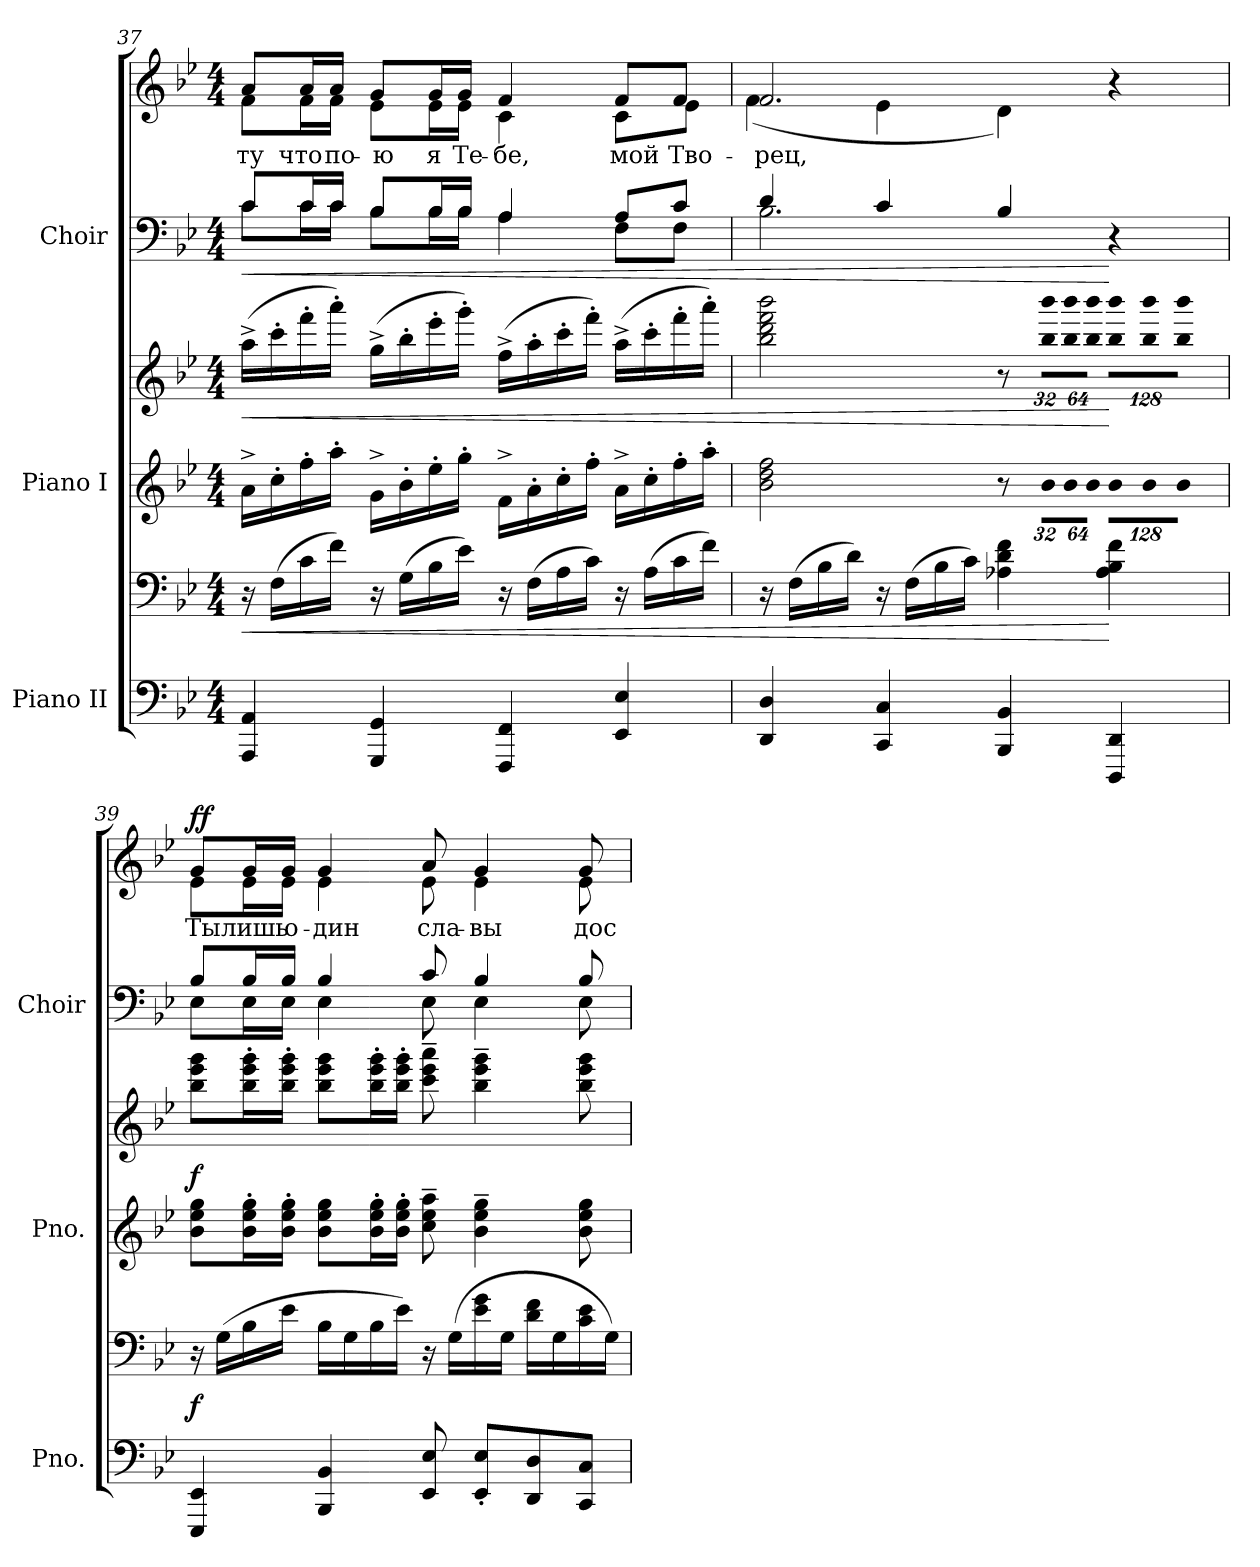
**kern	**kern	**dynam	**kern	**kern	**dynam	**kern	**kern	**text	**dynam
*part3	*part3	*part3	*part2	*part2	*part2	*part1	*part1	*part1	*part1
*staff6	*staff5	*staff5/6	*staff4	*staff3	*staff3/4	*staff2	*staff1	*staff1	*staff1/2
*I"Piano II	*	*	*I"Piano I	*	*	*I"Choir	*	*	*
*I'Pno.	*	*	*I'Pno.	*	*	*I'Choir	*	*	*
*clefF4	*clefF4	*	*clefG2	*clefG2	*	*clefF4	*clefG2	*	*
*k[b-e-]	*k[b-e-]	*	*k[b-e-]	*k[b-e-]	*	*k[b-e-]	*k[b-e-]	*	*
*B-:	*B-:	*	*B-:	*B-:	*	*B-:	*B-:	*	*
*M4/4	*M4/4	*	*M4/4	*M4/4	*	*M4/4	*M4/4	*	*
=37	=37	=37	=37	=37	=37	=37	=37	=37	=37
!	!	!LO:HP:b	!	!	!LO:HP:b	!	!	!	!LO:HP:b=2
*	*	*	*	*	*	*^	*	*	*
!	!	!	!	!	!	!	!	!	!LO:LY:b:color=#000000	!LO:HP:n=1:b
*	*	*	*	*	*	*	*	*^	*	*
4AAAi/ 4AAi	16r	<	16a^i\LL	(16aa^i\LL	<	8ci/L	8ci\L	8ai/L	8fi\L	ту	< <
.	(16Fi\LL	.	16cc'i\	16ccc'i\	.	.	.	.	.	.	.
!	!	!	!	!	!	!	!	!	!	!LO:LY:b:color=#000000	!
.	16ci\	.	16ff'i\	16fff'i\	.	16ci/L	16ci\L	16ai/L	16fi\L	что	.
!	!	!	!	!	!	!	!	!	!	!LO:LY:b:color=#000000	!
.	16fi\JJ)	.	16aa'i\JJ	16aaa'i\JJ)	.	16ci/JJ	16ci\JJ	16ai/JJ	16fi\JJ	по-	.
!	!	!	!	!	!	!	!	!	!	!LO:LY:b:color=#000000	!
4GGGi/ 4GGi	16r	.	16g^i\LL	(16gg^i\LL	.	8B-i/L	8B-i\L	8gi/L	8e-i\L	-ю	.
.	(16Gi\LL	.	16b-'i\	16bb-'i\	.	.	.	.	.	.	.
!	!	!	!	!	!	!	!	!	!	!LO:LY:b:color=#000000	!
.	16B-i\	.	16ee-'i\	16eee-'i\	.	16B-i/L	16B-i\L	16gi/L	16e-i\L	я	.
!	!	!	!	!	!	!	!	!	!	!LO:LY:b:color=#000000	!
.	16e-i\JJ)	.	16gg'i\JJ	16ggg'i\JJ)	.	16B-i/JJ	16B-i\JJ	16gi/JJ	16e-i\JJ	Те-	.
!	!	!	!	!	!	!	!	!	!	!LO:LY:b:color=#000000	!
4FFFi/ 4FFi	16r	.	16f^i\LL	(16ff^i\LL	.	4Ai/	4Ai\	4fi/	4ci\	-бе,	.
.	(16Fi\LL	.	16a'i\	16aa'i\	.	.	.	.	.	.	.
.	16Ai\	.	16cc'i\	16ccc'i\	.	.	.	.	.	.	.
.	16ci\JJ)	.	16ff'i\JJ	16fff'i\JJ)	.	.	.	.	.	.	.
!	!	!	!	!	!	!	!	!	!	!LO:LY:b:color=#000000	!
4EE-i/ 4E-i	16r	.	16a^i\LL	(16aa^i\LL	.	8Ai/L	8Fi\L	8fi/L	8ci\L	мой	.
.	(16Ai\LL	.	16cc'i\	16ccc'i\	.	.	.	.	.	.	.
!	!	!	!	!	!	!	!	!	!	!LO:LY:b:color=#000000	!
.	16ci\	.	16ff'i\	16fff'i\	.	8ci/J	8Fi\J	8fi/J	8e-i\J	Тво-	.
.	16fi\JJ)	.	16aa'i\JJ	16aaa'i\JJ)	.	.	.	.	.	.	.
=38	=38	=38	=38	=38	=38	=38	=38	=38	=38	=38	=38
!	!	!	!	!	!	!	!	!	!	!LO:LY:b:color=#000000	!
4DDi/ 4Di	16r	.	2b-i\ 2ddi 2ffi	2bb-i\ 2dddi 2fffi 2bbb-i	.	4di/	2.B-i\	2.fi/	(4fi\	-рец,	.
.	(16Fi\LL	.	.	.	.	.	.	.	.	.	.
.	16B-i\	.	.	.	.	.	.	.	.	.	.
.	16di\JJ)	.	.	.	.	.	.	.	.	.	.
4CCi/ 4Ci	16r	.	.	.	.	4ci/	.	.	4e-i\	.	.
.	(16Fi\LL	.	.	.	.	.	.	.	.	.	.
.	16B-i\	.	.	.	.	.	.	.	.	.	.
.	16ci\JJ)	.	.	.	.	.	.	.	.	.	.
4BBB-i/ 4BB-i	4A-Xi\ 4di 4fi	.	8r	8r	.	4B-i/	.	.	4di\)	.	.
*	*	*	*Xbrackettup	*	*	*	*	*	*	*	*
!	!	!	!LO:N:vis=16	!	!	!	!	!	!	!	!
*	*	*	*	*Xbrackettup	*	*	*	*	*	*	*
!	!	!	!	!LO:N:vis=16	!	!	!	!	!	!	!
.	.	.	512%21b-i\LL	512%21bb-i\ 512%21bbb-iLL	.	.	.	.	.	.	.
!	!	!	!LO:N:vis=16	!LO:N:vis=16	!	!	!	!	!	!	!
.	.	.	1024%43b-i\	1024%43bb-i\ 1024%43bbb-i	.	.	.	.	.	.	.
!	!	!	!LO:N:vis=16	!LO:N:vis=16	!	!	!	!	!	!	!
.	.	.	1024%43b-i\JJ	1024%43bb-i\ 1024%43bbb-iJJ	.	.	.	.	.	.	.
!	!	!	!LO:N:vis=8	!LO:N:vis=8	!	!	!	!	!	!	!
4DDDi/ 4DDi	4A-i\ 4B-i 4fi	[	1024%85b-i\L	1024%85bb-i\ 1024%85bbb-iL	[	4r	4ryy	4r	4ryy	.	[
!	!	!	!LO:N:vis=8	!LO:N:vis=8	!	!	!	!	!	!	!
.	.	.	1024%85b-i\	1024%85bb-i\ 1024%85bbb-i	.	.	.	.	.	.	.
!	!	!	!LO:N:vis=8	!LO:N:vis=8	!	!	!	!	!	!	!
.	.	.	512%43b-i\J	512%43bb-i\ 512%43bbb-iJ	.	.	.	.	.	.	.
*	*	*	*	*	*	*v	*v	*	*	*	*
*	*	*	*	*	*	*	*v	*v	*	*
.	.	.	.	.	.	.	.	.	[
!!LO:PB:g=z
=39	=39	=39	=39	=39	=39	=39	=39	=39	=39
*	*	*	*	*	*	*^	*	*	*
!	!	!	!	!	!	!	!	!	!LO:LY:b:color=#000000	!
*	*	*	*	*	*	*	*	*^	*	*
4EEE-i/ 4EE-i	16r	f	8b-i\ 8ee-i 8ggiL	8bb-i\ 8eee-i 8gggiL	f	8B-i/L	8E-i\L	8gi/L	8e-i\L	Ты	f f
.	(16Gi\LL	.	.	.	.	.	.	.	.	.	.
!	!	!	!	!	!	!	!	!	!	!LO:LY:b:color=#000000	!
.	16B-i\	.	16b-i\' 16ee-i' 16ggi'L	16bb-i\' 16eee-i' 16gggi'L	.	16B-i/L	16E-i\L	16gi/L	16e-i\L	лишь	.
!	!	!	!	!	!	!	!	!	!	!LO:LY:b:color=#000000	!
.	16e-i\JJ	.	16b-i\' 16ee-i' 16ggi'JJ	16bb-i\' 16eee-i' 16gggi'JJ	.	16B-i/JJ	16E-i\JJ	16gi/JJ	16e-i\JJ	о-	.
!	!	!	!	!	!	!	!	!	!	!LO:LY:b:color=#000000	!
4BBB-i/ 4BB-i	16B-i\LL	.	8b-i\ 8ee-i 8ggiL	8bb-i\ 8eee-i 8gggiL	.	4B-i/	4E-i\	4gi/	4e-i\	-дин	.
.	16Gi\	.	.	.	.	.	.	.	.	.	.
.	16B-i\	.	16b-i\' 16ee-i' 16ggi'L	16bb-i\' 16eee-i' 16gggi'L	.	.	.	.	.	.	.
.	16e-i\JJ)	.	16b-i\' 16ee-i' 16ggi'JJ	16bb-i\' 16eee-i' 16gggi'JJ	.	.	.	.	.	.	.
!	!	!	!	!	!	!	!	!	!	!LO:LY:b:color=#000000	!
8EE-i/ 8E-i	16r	.	8cci\~ 8ee-i~ 8aai~	8ccci\~ 8eee-i~ 8aaai~	.	8ci/	8E-i\	8ai/	8e-i\	сла-	.
.	(16Gi\LL	.	.	.	.	.	.	.	.	.	.
!	!	!	!	!	!	!	!	!	!	!LO:LY:b:color=#000000	!
8EE-i/' 8E-i'L	16e-i\ 16gi	.	4b-i\~ 4ee-i~ 4ggi~	4bb-i\~ 4eee-i~ 4gggi~	.	4B-i/	4E-i\	4gi/	4e-i\	-вы	.
.	16Gi\JJ	.	.	.	.	.	.	.	.	.	.
8DDi/ 8Di	16di\ 16fiLL	.	.	.	.	.	.	.	.	.	.
.	16Gi\	.	.	.	.	.	.	.	.	.	.
!	!	!	!	!	!	!	!	!	!	!LO:LY:b:color=#000000	!
8CCi/ 8CiJ	16ci\ 16e-i	.	8b-i\ 8ee-i 8ggi	8bb-i\ 8eee-i 8gggi	.	8B-i/	8E-i\	8gi/	8e-i\	дос-	.
.	16Gi\JJ)	.	.	.	.	.	.	.	.	.	.
*	*	*	*	*	*	*v	*v	*	*	*	*
*	*	*	*	*	*	*	*v	*v	*	*
=	=	=	=	=	=	=	=	=	=
*-	*-	*-	*-	*-	*-	*-	*-	*-	*-
